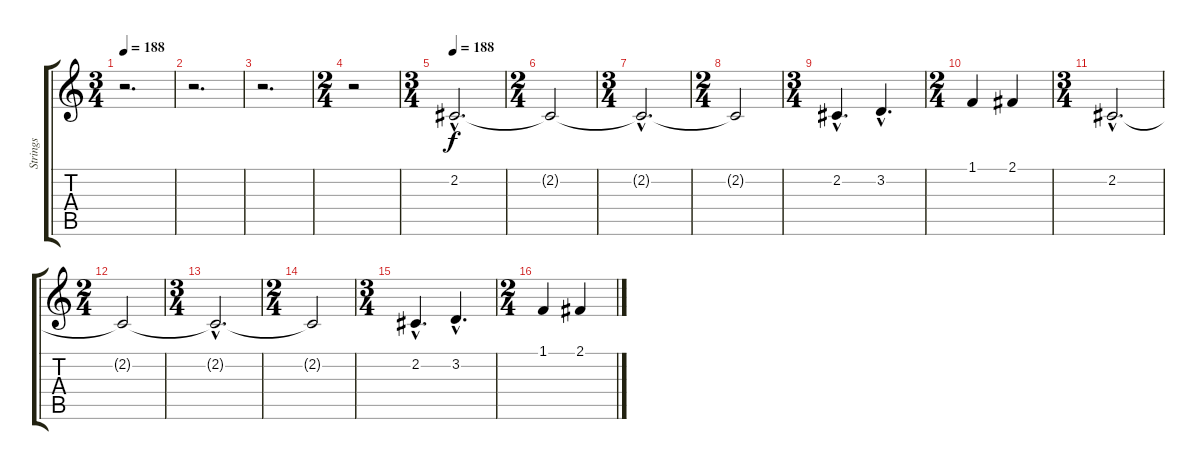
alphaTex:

\track ("Strings" "Strings") {instrument stringensemble1}
\staff {score tabs}
\tuning (E4 B3 G3 D3 A2 E2) {hide}
\ts (3 4)
\tempo 188
\clef g2
\ks c
r.2{d dy f} |
r.2{d} |
r.2{d} |
\ts (2 4)
r.2 |
\ts (3 4)
\tempo 188
2.2{hac}.2{d volume 13} |
\ts (2 4)
2.2{t}.2 |
\ts (3 4)
2.2{hac t}.2{d} |
\ts (2 4)
2.2{t}.2 |
\ts (3 4)
2.2{hac}.4{d} 3.2{hac}.4{d} |
\ts (2 4)
1.1.4 2.1.4 |
\ts (3 4)
2.2{hac}.2{d} |
\ts (2 4)
2.2{t}.2 |
\ts (3 4)
2.2{hac t}.2{d} |
\ts (2 4)
2.2{t}.2 |
\ts (3 4)
2.2{hac}.4{d} 3.2{hac}.4{d} |
\ts (2 4)
1.1.4 2.1.4
